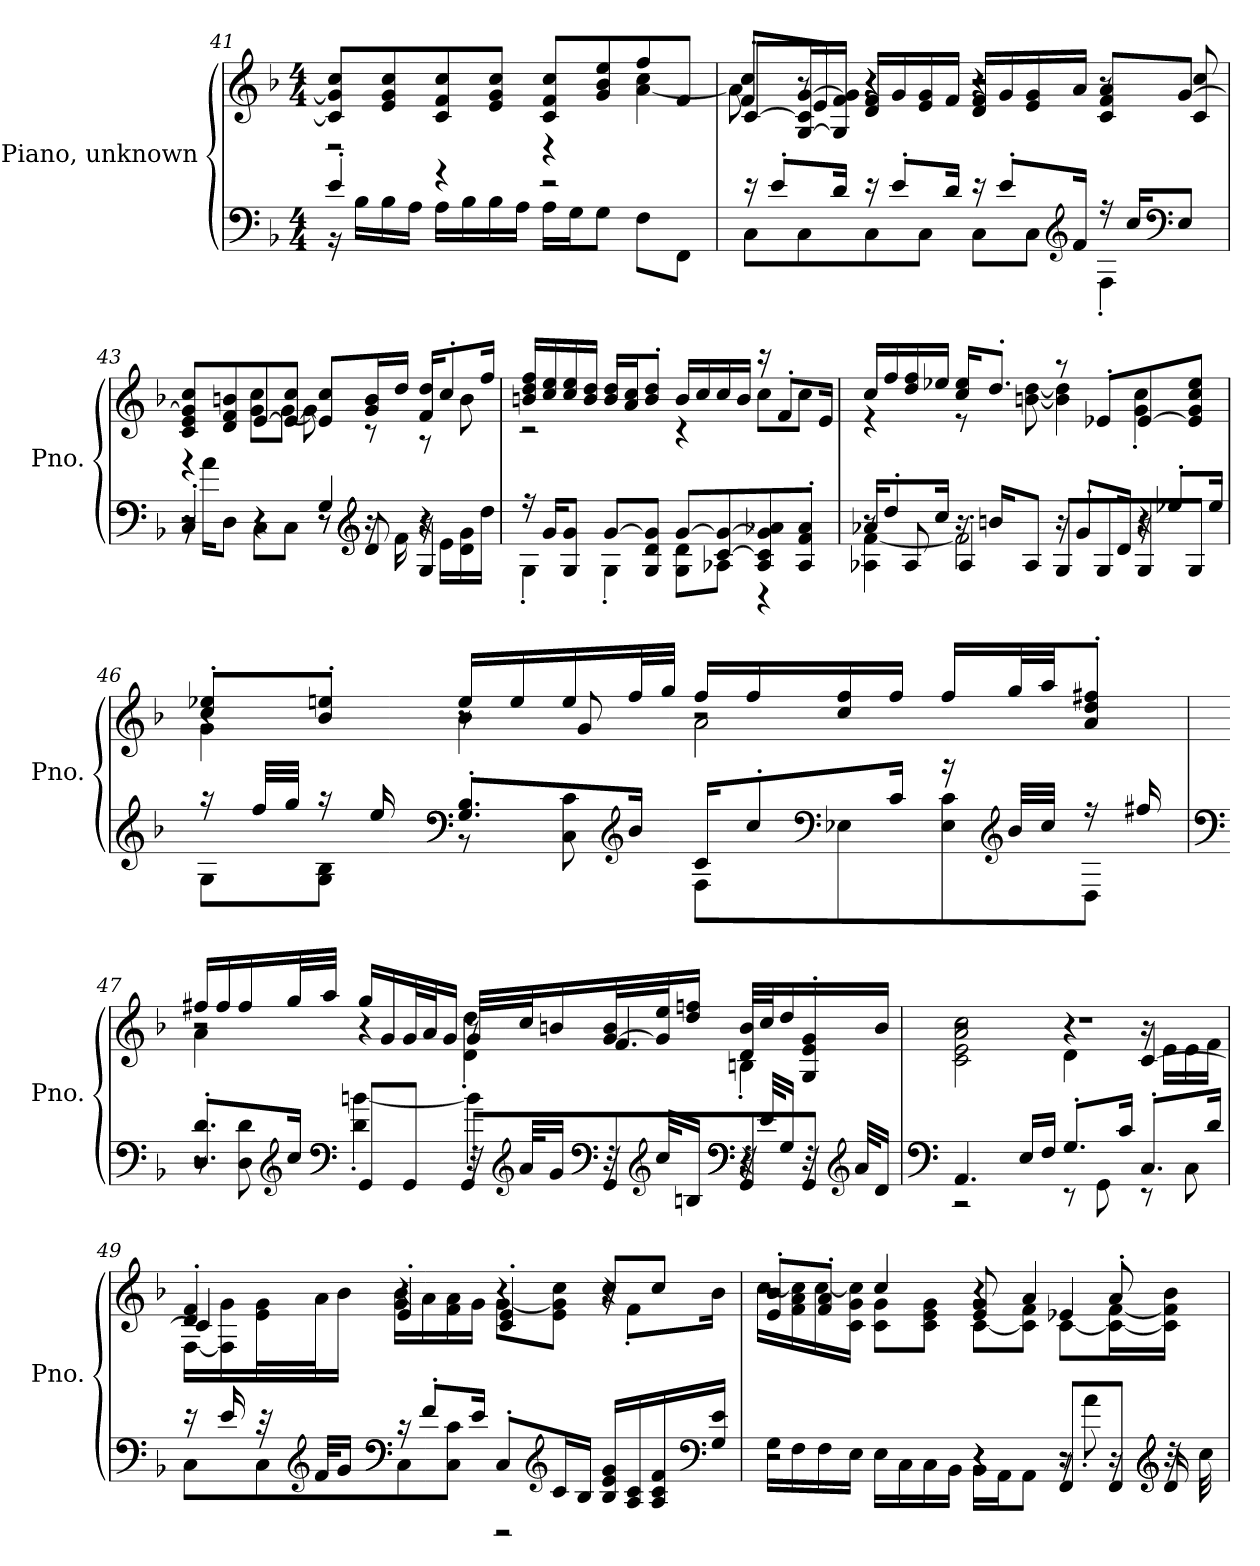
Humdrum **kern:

**kern	**kern
*part1	*part1
*staff2	*staff1
*I"Piano, unknown	*
*I'Pno.	*
!!LO:LB:g=z
*clefF4	*clefG2
*k[b-]	*k[b-]
*M4/4	*M4/4
=41	=41
*^	*^
4e'/	16r	8c/] 8g/] 8cc/L	2r
.	16B-\LL	.	.
.	16B-\	8e/ 8g/ 8cc/	.
.	16A\JJ	.	.
4r	16A\LL	8c/ 8f/ 8cc/	.
.	16B-\	.	.
.	16B-\	8e/ 8g/ 8cc/J	.
.	16A\JJ	.	.
2r	16A\LL	8c/ 8f/ 8cc/L	4r
.	16G\J	.	.
.	8G\J	8g/ 8b-/ 8ee/	.
.	8F\L	8ff/	[4a\ 4cc\
.	8FF\J	8f/J	.
=42	=42	=42	=42
*	*	*	*^
16r	8C\L	[8c/L	8a\]	8f/' 8cc/'L
8e'/L	.	.	.	.
.	8C\	[16G/ 16c/] [16g/L	8r	8e'/J
16d/Jk	.	16G/] 16f/ 16g/]JJ	.	.
16r	8C\	16d/ 16f/LL	4r	4r
8e'/L	.	16g/	.	.
.	8C\J	16e/ 16g/	.	.
16d/Jk	.	16f/JJ	.	.
16r	8C\L	16d/ 16f/LL	2r	4r
8e'/L	.	16g/	.	.
.	8C\J	16e/ 16g/	.	.
*clefG2	*	*	*	*
16f/Jk	.	16a/JJ	.	.
16r	4F'\	8c/ 8f/ 8a/L	.	8r
16cc/KL	.	.	.	.
*clefF4	*	*	*	*
8E/J	.	[8g/J	.	8c/ 8cc/
*	*	*	*v	*v
!!LO:LB:g=z
=43	=43	=43	=43
*	*^	*	*
2r	16r	4C'/	8c/ 8e/ 8g/] 8cc/L	4r
.	16a\KL	.	.	.
.	8D\J	.	8d/ 8f/ 8bn/	.
.	8C\L	4r	[8e/	8g\ 8cc\L
.	8C\J	.	8e/_ 8cc/J	[8g\J
8r	8r	4G/	8e/] 8cc/L	8g\]
*clefG2	*	*	*	*
8d/	16r	.	16g/ 16b/L	8r
.	16f\	.	16dd/JJ	.
4r	16r	4G/	16f/ 16dd/KL	8r
.	16e\LL	.	8cc'/	.
.	16d\ 16g\	.	.	8b\
.	16dd\JJ	.	16ff/Jk	.
*	*v	*v	*	*
=44	=44	=44	=44
16r	4G'\	16bn/ 16dd/ 16ff/LL	2r
16g/KL	.	16cc/ 16ee/	.
8G/ 8g/J	.	16cc/ 16ee/	.
.	.	16b/ 16dd/JJ	.
[8g/L	4G'\	16b/ 16dd/LL	.
.	.	16a/ 16cc/J	.
8G/ 8d/ 8g/]J	.	8b/' 8dd/'J	.
[8g/L	8G\ 8d\L	16b/LL	4r
.	.	16cc/	.
[8c/ 8g/_	8A-X\J	16cc/	.
.	.	16b/JJ	.
8A-/ 8c/] 8g/] 8a-X/	4r	16r	8cc\L
.	.	8f'/L	.
8A-/' 8f/' 8a-/'J	.	.	8cc\J
.	.	16e/Jk	.
!!LO:LB:g=z	!!
=45	=45	=45	=45
*	*^	*	*
16a-X/KL	4A-X\ [4f\	8r	16cc/LL	4r
8dd'/	.	.	16ff/	.
.	.	8A-/	16dd/ 16ff/	.
16cc/Jk	.	.	16ee-X/JJ	.
16r	2f\]	4A-'/	16cc/ 16ee-/KL	8r
16bn/KL	.	.	8.dd'/J	.
8A-/J	.	.	.	[8bn\ [8dd\
16r	.	8G/L	8r	4b\] 4dd\]
8g'/L	.	.	.	.
.	.	8G/	8e-X'/L	.
16d/Jk	.	.	.	.
16r	4r	8G/	[8e-/	4g\' 4cc\'
8ee-X'/L	.	.	.	.
.	.	8G/J	8e-/] 8g/ 8cc/ 8ee-/J	.
16ee-/Jk	.	.	.	.
*	*v	*v	*	*
!!LO:PB:g=z
=46	=46	=46	=46
*	*	*	*^
16r	8G\L	8cc/' 8ee-X/'L	4g\	4r
32ff/LLL	.	.	.	.
32gg/JJJ	.	.	.	.
16r	8G\ 8B-\J	8b-/' 8een/'J	.	.
16ee/	.	.	.	.
*clefF4	*	*	*	*
8.G/' 8.B-/'L	8r	16ee/LL	4b-\	8r
.	.	16ee/	.	.
.	8C\ 8c\	16ee/	.	8g/
*clefG2	*	*	*	*
16b-/Jk	.	32ff/L	.	.
.	.	32gg/JJJ	.	.
16c/KL	8F\L	16ff/LL	2a\	2r
8cc'/	.	16ff/	.	.
*clefF4	*	*	*	*
.	8E-X\	16cc/ 16ff/	.	.
16c/Jk	.	16ff/JJ	.	.
16r	8E-\ 8c\	16ff/LL	.	.
*clefG2	*	*	*	*
32b-/LLL	.	32gg/L	.	.
32cc/JJJ	.	32aa/JJ	.	.
16r	8D\J	8a/' 8dd/' 8ff#X/'J	.	.
16ff#X/	.	.	.	.
*v	*v	*	*	*
!!LO:LB:g=z	!!	!!
=47	=47	=47	=47
*clefF4	*	*	*
*^	*	*	*
*	*^	*	*	*
8.D/' 8.d/'L	8r	2r	16ff#X/LL	4a\	2r
.	.	.	16ff#/	.	.
.	8D\ 8d\	.	16ff#/	.	.
*clefG2	*	*	*	*	*
16cc/Jk	.	.	32gg/L	.	.
.	.	.	32aa/JJJ	.	.
*clefF4	*	*	*	*	*
8GG/L	4d\' [4bn\'	.	16gg/LL	4r	.
.	.	.	16g/	.	.
8GG/J	.	.	32g/L	.	.
.	.	.	32a/J	.	.
.	.	.	16g/JJ	.	.
32r	4b\]	8GG/L	32g/LLL	4d\' 4dd\'	8r
*clefG2	*	*	*	*	*
32a/KLL	.	.	32cc/J	.	.
16g/JJ	.	.	16bn/	.	.
*clefF4	*	*	*	*	*
32r	.	8GG/	[32g/ 32b/L	.	4.f/
*clefG2	*	*	*	*	*
32cc/KLL	.	.	32g/] 32ee/J	.	.
16Bn/JJ	.	.	16dd/ 16ffn/JJ	.	.
*clefF4	*	*	*	*	*
32r	4r	8GG/	32d/ 32b/LLL	4Bn'\	.
32e/KLL	.	.	32cc/J	.	.
16G/JJ	.	.	16dd/	.	.
32r	.	8GG/J	16G/' 16e/' 16g/'	.	.
*clefG2	*	*	*	*	*
32a/KLL	.	.	.	.	.
16d/JJ	.	.	16b/JJ	.	.
*v	*v	*v	*	*	*
!!LO:LB:g=z	!!	!!
=48	=48	=48	=48
*clefF4	*	*	*
*^	*	*	*
4.AA/	2r	1r	2c\ 2e\ 2a\ 2cc\	2r
16E/LL	.	.	.	.
16F/JJ	.	.	.	.
8.G'/L	8r	.	4d\	4r
.	8GG\	.	.	.
16c/Jk	.	.	.	.
8.C'/L	8r	.	16r	[4c/
.	.	.	16e\LL	.
.	8C\	.	16e\	.
16d/Jk	.	.	16f\JJ	.
=49	=49	=49	=49	=49
16r	8C\L	4d/' 4f/'	[16F\LL	4c/]
16e/	.	.	16F\] 16g\	.
32r	8C\	.	32e\ 32g\L	.
*clefG2	*	*	*	*
32f/KLL	.	.	32a\J	.
16g/JJ	.	.	16b-\JJ	.
*clefF4	*	*	*	*
16r	8C\	4e'/	16g\ 16b-\LL	4r
8f'/L	.	.	16a\	.
.	8C\ 8c\J	.	16f\ 16a\	.
16e/Jk	.	.	16g\JJ	.
8C'/L	2r	4r	[8g\L	4c/' 4e/'
*clefG2	*	*	*	*
16c/L	.	.	8e\ 8g\] 8cc\J	.
16B-/JJ	.	.	.	.
16B-/ 16e/ 16g/LL	.	8cc/L	16r	4r
16A/ 16c/	.	.	8f'\L	.
16A/ 16c/ 16f/	.	8cc/J	.	.
*clefF4	*	*	*	*
16G/ 16e/JJ	.	.	16b-\Jk	.
!!LO:LB:g=z	!!	!!
=50	=50	=50	=50	=50
*	*^	*	*	*
2r	16G\LL	2r	8e/' 8b-/'L	[16cc\LL	2r
.	16F\	.	.	16f\ 16a\ 16cc\]	.
.	16F\	.	8f/' 8a/'J	[16cc\	.
.	16E\JJ	.	.	16c\ 16g\ 16cc\]JJ	.
.	16E\LL	.	4cc/	8c\ 8g\L	.
.	16C\	.	.	.	.
.	16C\	.	.	8c\ 8e\ 8g\J	.
.	16BB-\JJ	.	.	.	.
4r	16BB-\LL	4r	8e/ 8g/	[8c\L	4r
.	16AA\J	.	.	.	.
.	8AA\J	.	4a/	8c\] 8f\J	.
8r	16r	8FF/L	.	[8c\L	4e-X/
.	8a'\	.	.	.	.
16r	.	8FF/J	8a'/	16c\_ [16f\L	.
*clefG2	*	*	*	*	*
16d/	32r	.	.	16c\] 16f\] 16b-\JJ	.
.	32cc\	.	.	.	.
*v	*v	*v	*	*	*
*	*v	*v	*v
=	=
*-	*-
